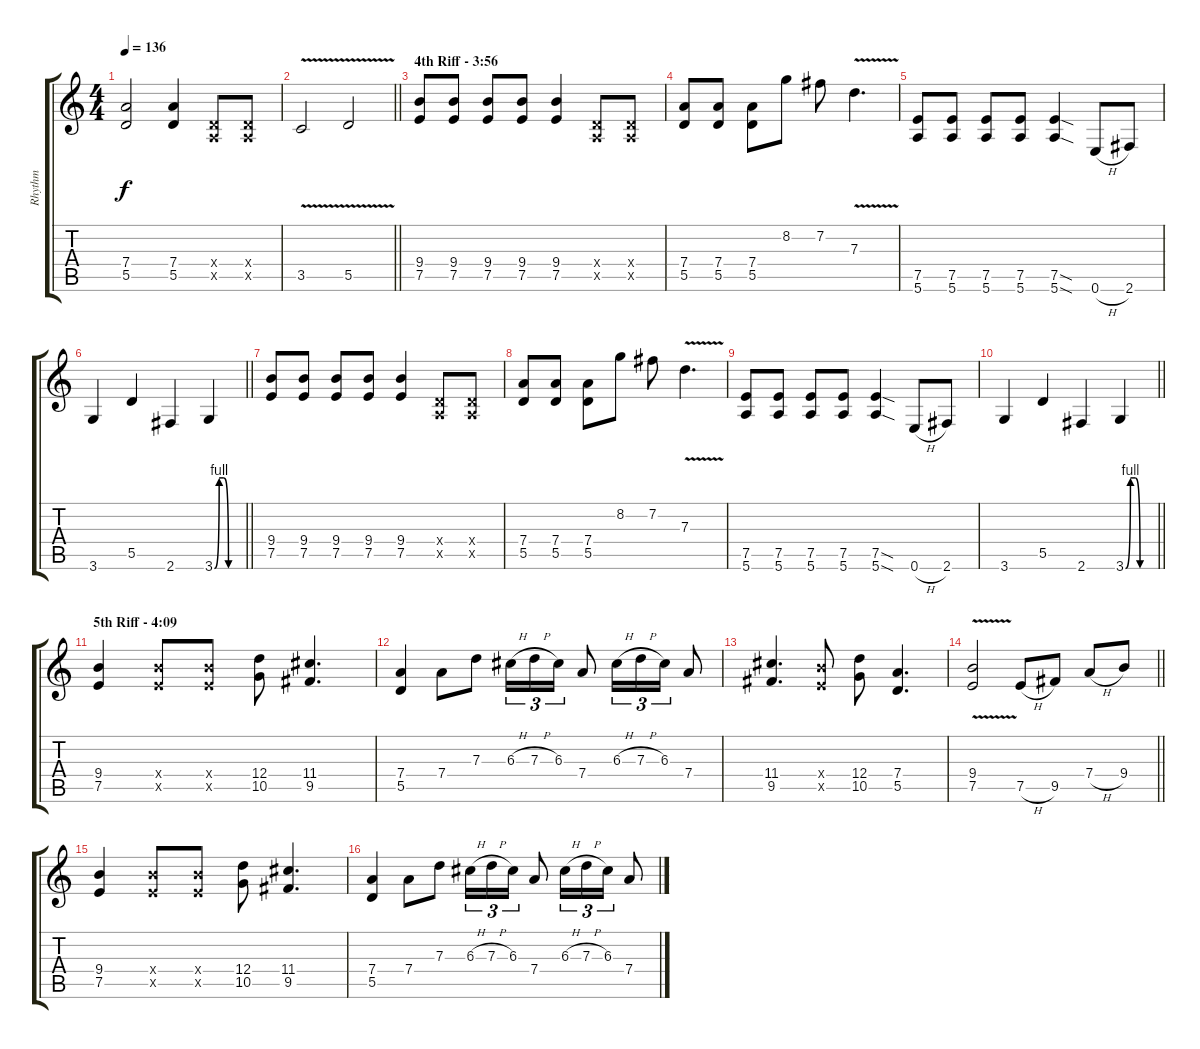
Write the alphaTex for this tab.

\track ("Rhythm" "Rhythm") {instrument distortionguitar}
\staff {score tabs}
\tuning (E4 B3 G3 D3 A2 E2) {hide}
\ts (4 4)
\tempo 136
\clef g2
\ks c
(7.4 5.5).2{dy f} (7.4 5.5).4 (0.4{x} 0.5{x}).8 (0.4{x} 0.5{x}).8 |
\barLineRight lightlight
3.5{v}.2 5.5{v}.2 |
\section ("" "4th Riff - 3:56")
(9.4 7.5).8 (9.4 7.5).8 (9.4 7.5).8 (9.4 7.5).8 (9.4 7.5).4 (0.4{x} 0.5{x}).8 (0.4{x} 0.5{x}).8 |
(7.4 5.5).8 (7.4 5.5).8 (7.4 5.5).8 8.2.8 7.2.8 7.3{v}.4{d} |
(7.5 5.6).8 (7.5 5.6).8 (7.5 5.6).8 (7.5 5.6).8 (7.5{sod} 5.6{sod}).4 0.6{h}.8 2.6.8 |
\barLineRight lightlight
3.6.4 5.5.4 2.6.4 3.6{be (custom 0 0 10 4 20 4 30 0 60 0)}.4 |
(9.4 7.5).8 (9.4 7.5).8 (9.4 7.5).8 (9.4 7.5).8 (9.4 7.5).4 (0.4{x} 0.5{x}).8 (0.4{x} 0.5{x}).8 |
(7.4 5.5).8 (7.4 5.5).8 (7.4 5.5).8 8.2.8 7.2.8 7.3{v}.4{d} |
(7.5 5.6).8 (7.5 5.6).8 (7.5 5.6).8 (7.5 5.6).8 (7.5{sod} 5.6{sod}).4 0.6{h}.8 2.6.8 |
\barLineRight lightlight
3.6.4 5.5.4 2.6.4 3.6{be (custom 0 0 10 4 20 4 30 0 60 0)}.4 |
\section ("" "5th Riff - 4:09")
(9.4 7.5).4 (9.4{x} 7.5{x}).8 (9.4{x} 7.5{x}).8 (12.4 10.5).8 (11.4 9.5).4{d} |
(7.4 5.5).4 7.4.8 7.3.8 6.3{h}.16{tu (3 2)} 7.3{h}.16{tu (3 2)} 6.3.16{tu (3 2)} 7.4.8 6.3{h}.16{tu (3 2)} 7.3{h}.16{tu (3 2)} 6.3.16{tu (3 2)} 7.4.8 |
(11.4 9.5).4{d} (9.4{x} 7.5{x}).8 (12.4 10.5).8 (7.4 5.5).4{d} |
\barLineRight lightlight
(9.4{v} 7.5{v}).2 7.5{h}.8 9.5.8 7.4{h}.8 9.4.8 |
(9.4 7.5).4 (9.4{x} 7.5{x}).8 (9.4{x} 7.5{x}).8 (12.4 10.5).8 (11.4 9.5).4{d} |
(7.4 5.5).4 7.4.8 7.3.8 6.3{h}.16{tu (3 2)} 7.3{h}.16{tu (3 2)} 6.3.16{tu (3 2)} 7.4.8 6.3{h}.16{tu (3 2)} 7.3{h}.16{tu (3 2)} 6.3.16{tu (3 2)} 7.4.8
